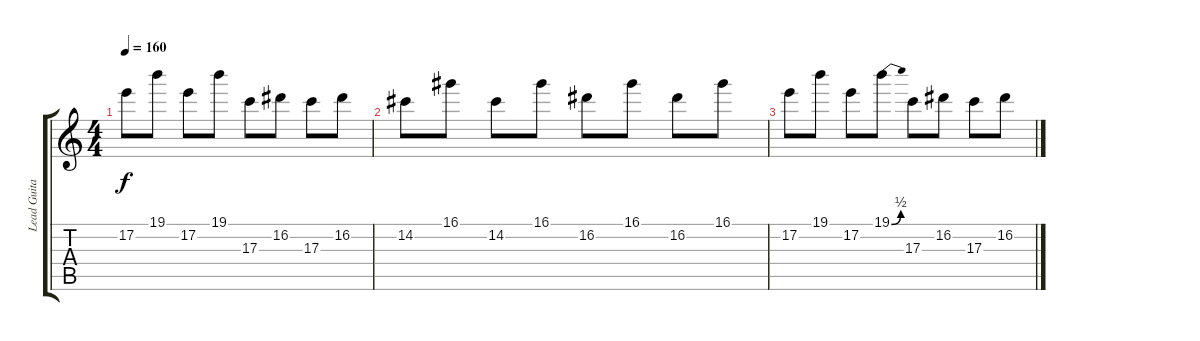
\track ("Lead Guitar" "Lead Guita") {instrument distortionguitar}
\staff {score tabs}
\tuning (E4 B3 G3 D3 A2 E2) {hide}
\ts (4 4)
\tempo 160
\clef g2
\ks c
17.2.8{dy f} 19.1.8 17.2.8 19.1.8 17.3.8 16.2.8 17.3.8 16.2.8 |
14.2.8 16.1.8 14.2.8 16.1.8 16.2.8 16.1.8 16.2.8 16.1.8 |
17.2.8 19.1.8 17.2.8 19.1{be (bend 0 0 60 2)}.8 17.3.8 16.2.8 17.3.8 16.2.8
